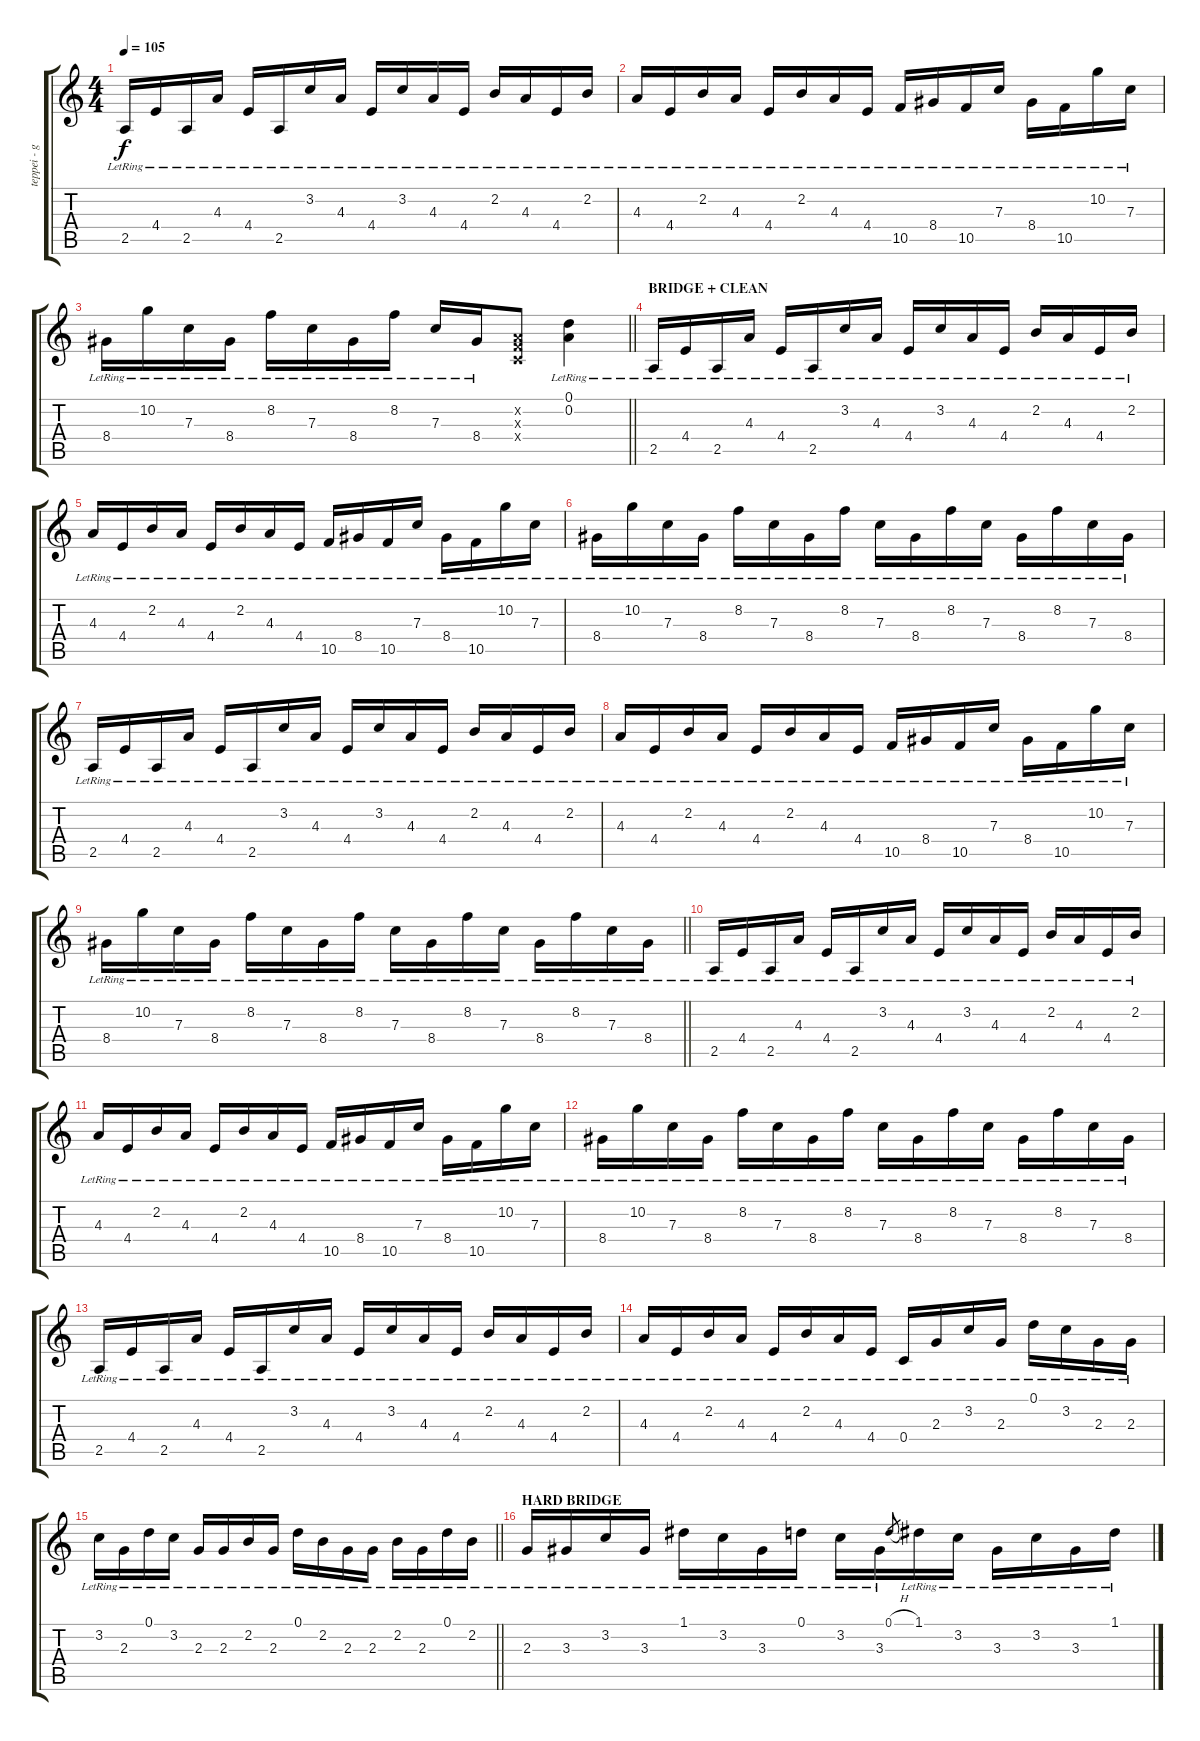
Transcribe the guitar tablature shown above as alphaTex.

\track ("teppei - guitar clean" "teppei - g") {instrument electricguitarjazz}
\staff {score tabs}
\tuning (D4 A3 F3 C3 G2 C2) {hide}
\ts (4 4)
\tempo 105
\clef g2
\ks c
2.5{lr}.16{dy f} 4.4{lr}.16 2.5{lr}.16 4.3{lr}.16 4.4{lr}.16 2.5{lr}.16 3.2{lr}.16 4.3{lr}.16 4.4{lr}.16 3.2{lr}.16 4.3{lr}.16 4.4{lr}.16 2.2{lr}.16 4.3{lr}.16 4.4{lr}.16 2.2{lr}.16 |
4.3{lr}.16 4.4{lr}.16 2.2{lr}.16 4.3{lr}.16 4.4{lr}.16 2.2{lr}.16 4.3{lr}.16 4.4{lr}.16 10.5{lr}.16 8.4{lr}.16 10.5{lr}.16 7.3{lr}.16 8.4{lr}.16 10.5{lr}.16 10.2{lr}.16 7.3{lr}.16 |
\barLineRight lightlight
8.4{lr}.16 10.2{lr}.16 7.3{lr}.16 8.4{lr}.16 8.2{lr}.16 7.3{lr}.16 8.4{lr}.16 8.2{lr}.16 7.3{lr}.16 8.4{lr}.16 (0.2{x} 0.3{x} 0.4{x}).8 (0.1{lr} 0.2{lr}).4 |
\section ("" "BRIDGE + CLEAN")
2.5{lr}.16 4.4{lr}.16 2.5{lr}.16 4.3{lr}.16 4.4{lr}.16 2.5{lr}.16 3.2{lr}.16 4.3{lr}.16 4.4{lr}.16 3.2{lr}.16 4.3{lr}.16 4.4{lr}.16 2.2{lr}.16 4.3{lr}.16 4.4{lr}.16 2.2{lr}.16 |
4.3{lr}.16 4.4{lr}.16 2.2{lr}.16 4.3{lr}.16 4.4{lr}.16 2.2{lr}.16 4.3{lr}.16 4.4{lr}.16 10.5{lr}.16 8.4{lr}.16 10.5{lr}.16 7.3{lr}.16 8.4{lr}.16 10.5{lr}.16 10.2{lr}.16 7.3{lr}.16 |
8.4{lr}.16 10.2{lr}.16 7.3{lr}.16 8.4{lr}.16 8.2{lr}.16 7.3{lr}.16 8.4{lr}.16 8.2{lr}.16 7.3{lr}.16 8.4{lr}.16 8.2{lr}.16 7.3{lr}.16 8.4{lr}.16 8.2{lr}.16 7.3{lr}.16 8.4{lr}.16 |
2.5{lr}.16 4.4{lr}.16 2.5{lr}.16 4.3{lr}.16 4.4{lr}.16 2.5{lr}.16 3.2{lr}.16 4.3{lr}.16 4.4{lr}.16 3.2{lr}.16 4.3{lr}.16 4.4{lr}.16 2.2{lr}.16 4.3{lr}.16 4.4{lr}.16 2.2{lr}.16 |
4.3{lr}.16 4.4{lr}.16 2.2{lr}.16 4.3{lr}.16 4.4{lr}.16 2.2{lr}.16 4.3{lr}.16 4.4{lr}.16 10.5{lr}.16 8.4{lr}.16 10.5{lr}.16 7.3{lr}.16 8.4{lr}.16 10.5{lr}.16 10.2{lr}.16 7.3{lr}.16 |
\barLineRight lightlight
8.4{lr}.16 10.2{lr}.16 7.3{lr}.16 8.4{lr}.16 8.2{lr}.16 7.3{lr}.16 8.4{lr}.16 8.2{lr}.16 7.3{lr}.16 8.4{lr}.16 8.2{lr}.16 7.3{lr}.16 8.4{lr}.16 8.2{lr}.16 7.3{lr}.16 8.4{lr}.16 |
2.5{lr}.16 4.4{lr}.16 2.5{lr}.16 4.3{lr}.16 4.4{lr}.16 2.5{lr}.16 3.2{lr}.16 4.3{lr}.16 4.4{lr}.16 3.2{lr}.16 4.3{lr}.16 4.4{lr}.16 2.2{lr}.16 4.3{lr}.16 4.4{lr}.16 2.2{lr}.16 |
4.3{lr}.16 4.4{lr}.16 2.2{lr}.16 4.3{lr}.16 4.4{lr}.16 2.2{lr}.16 4.3{lr}.16 4.4{lr}.16 10.5{lr}.16 8.4{lr}.16 10.5{lr}.16 7.3{lr}.16 8.4{lr}.16 10.5{lr}.16 10.2{lr}.16 7.3{lr}.16 |
8.4{lr}.16 10.2{lr}.16 7.3{lr}.16 8.4{lr}.16 8.2{lr}.16 7.3{lr}.16 8.4{lr}.16 8.2{lr}.16 7.3{lr}.16 8.4{lr}.16 8.2{lr}.16 7.3{lr}.16 8.4{lr}.16 8.2{lr}.16 7.3{lr}.16 8.4{lr}.16 |
2.5{lr}.16 4.4{lr}.16 2.5{lr}.16 4.3{lr}.16 4.4{lr}.16 2.5{lr}.16 3.2{lr}.16 4.3{lr}.16 4.4{lr}.16 3.2{lr}.16 4.3{lr}.16 4.4{lr}.16 2.2{lr}.16 4.3{lr}.16 4.4{lr}.16 2.2{lr}.16 |
4.3{lr}.16 4.4{lr}.16 2.2{lr}.16 4.3{lr}.16 4.4{lr}.16 2.2{lr}.16 4.3{lr}.16 4.4{lr}.16 0.4{lr}.16 2.3{lr}.16 3.2{lr}.16 2.3{lr}.16 0.1{lr}.16 3.2{lr}.16 2.3{lr}.16 2.3{lr}.16 |
\barLineRight lightlight
3.2{lr}.16 2.3{lr}.16 0.1{lr}.16 3.2{lr}.16 2.3{lr}.16 2.3{lr}.16 2.2{lr}.16 2.3{lr}.16 0.1{lr}.16 2.2{lr}.16 2.3{lr}.16 2.3{lr}.16 2.2{lr}.16 2.3{lr}.16 0.1{lr}.16 2.2{lr}.16 |
\section ("" "HARD BRIDGE")
2.3{lr}.16 3.3{lr}.16 3.2{lr}.16 3.3{lr}.16 1.1{lr}.16 3.2{lr}.16 3.3{lr}.16 0.1{lr}.16 3.2{lr}.16 3.3{lr}.16 0.1{h}.8{gr} 1.1{lr}.16 3.2{lr}.16 3.3{lr}.16 3.2{lr}.16 3.3{lr}.16 1.1{lr}.16
